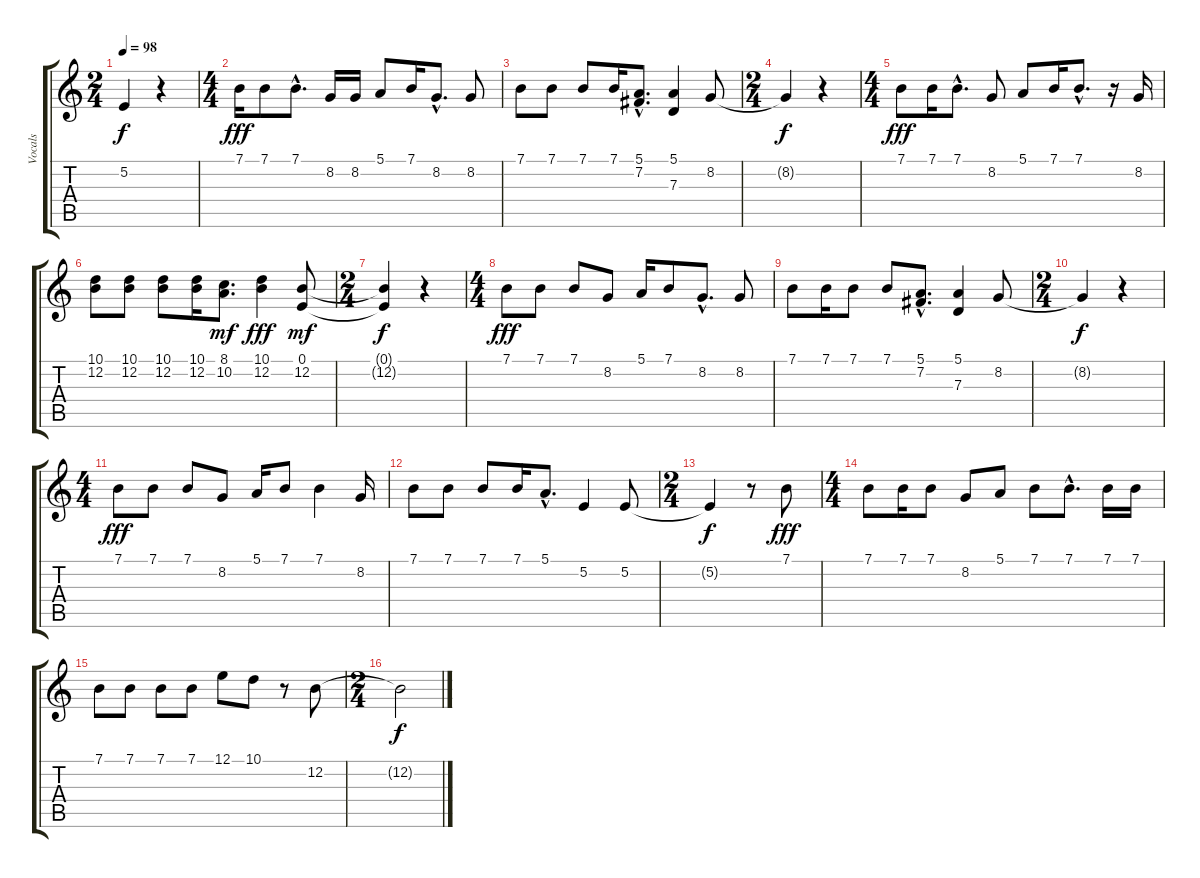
\track ("Vocals" "Vocals") {instrument voiceoohs}
\staff {score tabs}
\tuning (E4 B3 G3 D3 A2 E2) {hide}
\ts (2 4)
\tempo 98
\clef g2
\ks c
5.2{t}.4{dy f} r.4 |
\ts (4 4)
7.1.16{dy fff} 7.1.8 7.1{hac}.8{d} 8.2.16 8.2.16 5.1.8 7.1.16 8.2{hac}.8{d} 8.2.8 |
7.1.8 7.1.8 7.1.8 7.1.16 (5.1 7.2{hac}).8{d} (5.1 7.3).4 8.2.8 |
\ts (2 4)
8.2{t}.4{dy f} r.4 |
\ts (4 4)
7.1.8{dy fff} 7.1.16 7.1{hac}.8{d} 8.2.8 5.1.8 7.1.16 7.1{hac}.8{d} r.16 8.2.16 |
(10.1 12.2).8 (10.1 12.2).8 (10.1 12.2).8 (10.1 12.2).16 (8.1 10.2).8{d dy mf} (10.1 12.2).4{dy fff} (0.1 12.2).8{dy mf} |
\ts (2 4)
(0.1{t} 12.2{t}).4{dy f} r.4 |
\ts (4 4)
7.1.8{dy fff} 7.1.8 7.1.8 8.2.8 5.1.16 7.1.8 8.2{hac}.8{d} 8.2.8 |
7.1.8 7.1.16 7.1.8 7.1.8 (5.1 7.2{hac}).8{d} (5.1 7.3).4 8.2.8 |
\ts (2 4)
8.2{t}.4{dy f} r.4 |
\ts (4 4)
7.1.8{dy fff} 7.1.8 7.1.8 8.2.8 5.1.16 7.1.8 7.1.4 8.2.16 |
7.1.8 7.1.8 7.1.8 7.1.16 5.1{hac}.8{d} 5.2.4 5.2.8 |
\ts (2 4)
5.2{t}.4{dy f} r.8 7.1.8{dy fff} |
\ts (4 4)
7.1.8 7.1.16 7.1.8 8.2.8 5.1.8 7.1.8 7.1{hac}.8{d} 7.1.16 7.1.16 |
7.1.8 7.1.8 7.1.8 7.1.8 12.1.8 10.1.8 r.8 12.2.8 |
\ts (2 4)
12.2{t}.2{dy f}
